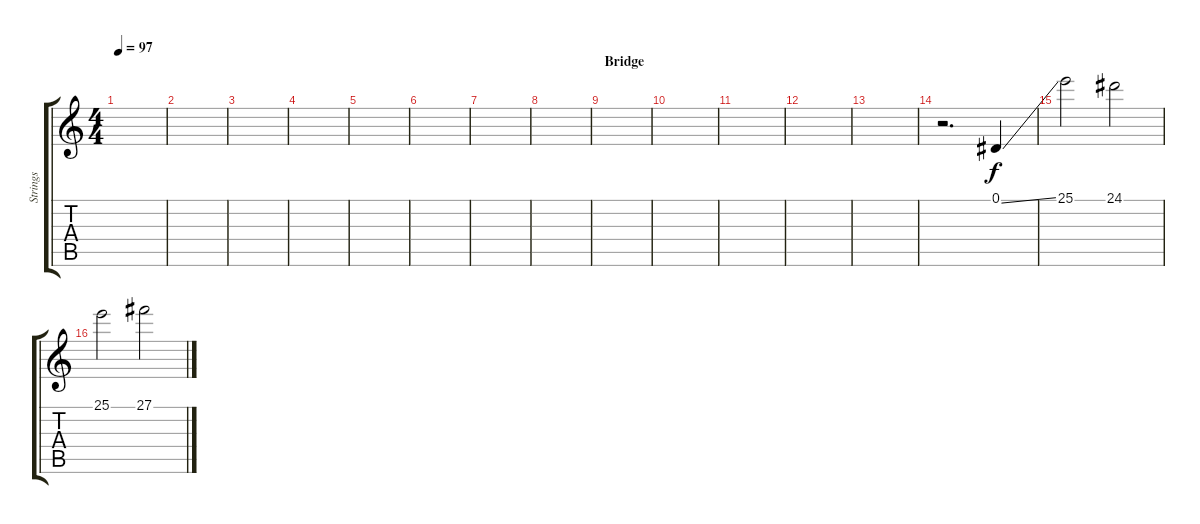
\track ("Strings" "Strings") {instrument stringensemble1}
\staff {score tabs}
\tuning (Eb4 Bb3 Gb3 Db3 Ab2 Db2) {hide}
\ts (4 4)
\tempo 97
\clef g2
\ks c
|
|
|
|
|
|
|
|
\section ("" "Bridge")
|
|
|
|
|
r.2{d} 0.1{ss}.4 |
25.1.2 24.1.2 |
25.1.2 27.1.2
